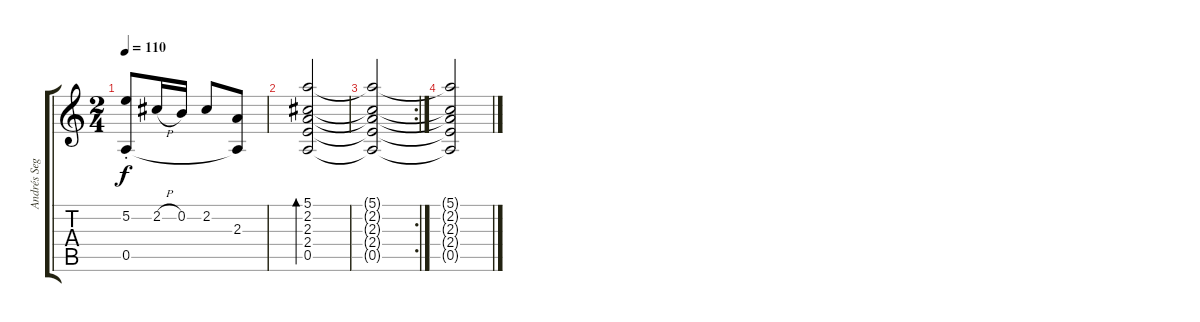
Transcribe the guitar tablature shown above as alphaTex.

\track ("Andrés Segovia" "Andrés Seg") {instrument acousticguitarnylon}
\staff {score tabs}
\tuning (E4 B3 G3 D3 A2 E2) {hide}
\ts (2 4)
\tempo 110
\clef g2
\ks c
(5.2{st} 0.5{t}).8{dy f} 2.2{h}.16 0.2.16 2.2.8 (2.3 0.5{t}).8 |
(5.1 2.2 2.3 2.4 0.5).2{bd 240} |
\rc 2
(5.1{t} 2.2{t} 2.3{t} 2.4{t} 0.5{t}).2 |
(5.1{t} 2.2{t} 2.3{t} 2.4{t} 0.5{t}).2
